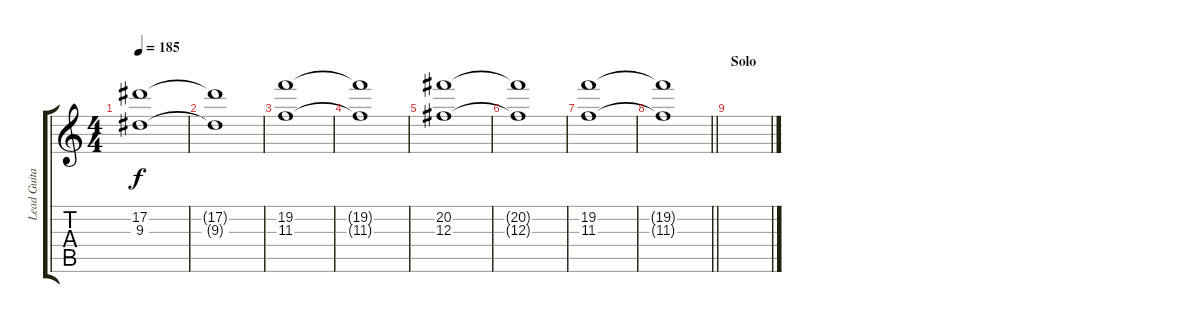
\track ("Lead Guitar" "Lead Guita") {instrument overdrivenguitar}
\staff {score tabs}
\tuning (Eb4 Bb3 Gb3 Db3 Ab2 Eb2) {hide}
\ts (4 4)
\tempo 185
\clef g2
\ks c
(17.2 9.3).1{dy f} |
(17.2{t} 9.3{t}).1 |
(19.2 11.3).1 |
(19.2{t} 11.3{t}).1 |
(20.2 12.3).1 |
(20.2{t} 12.3{t}).1 |
(19.2 11.3).1 |
\barLineRight lightlight
(19.2{t} 11.3{t}).1 |
\section ("" "Solo")
